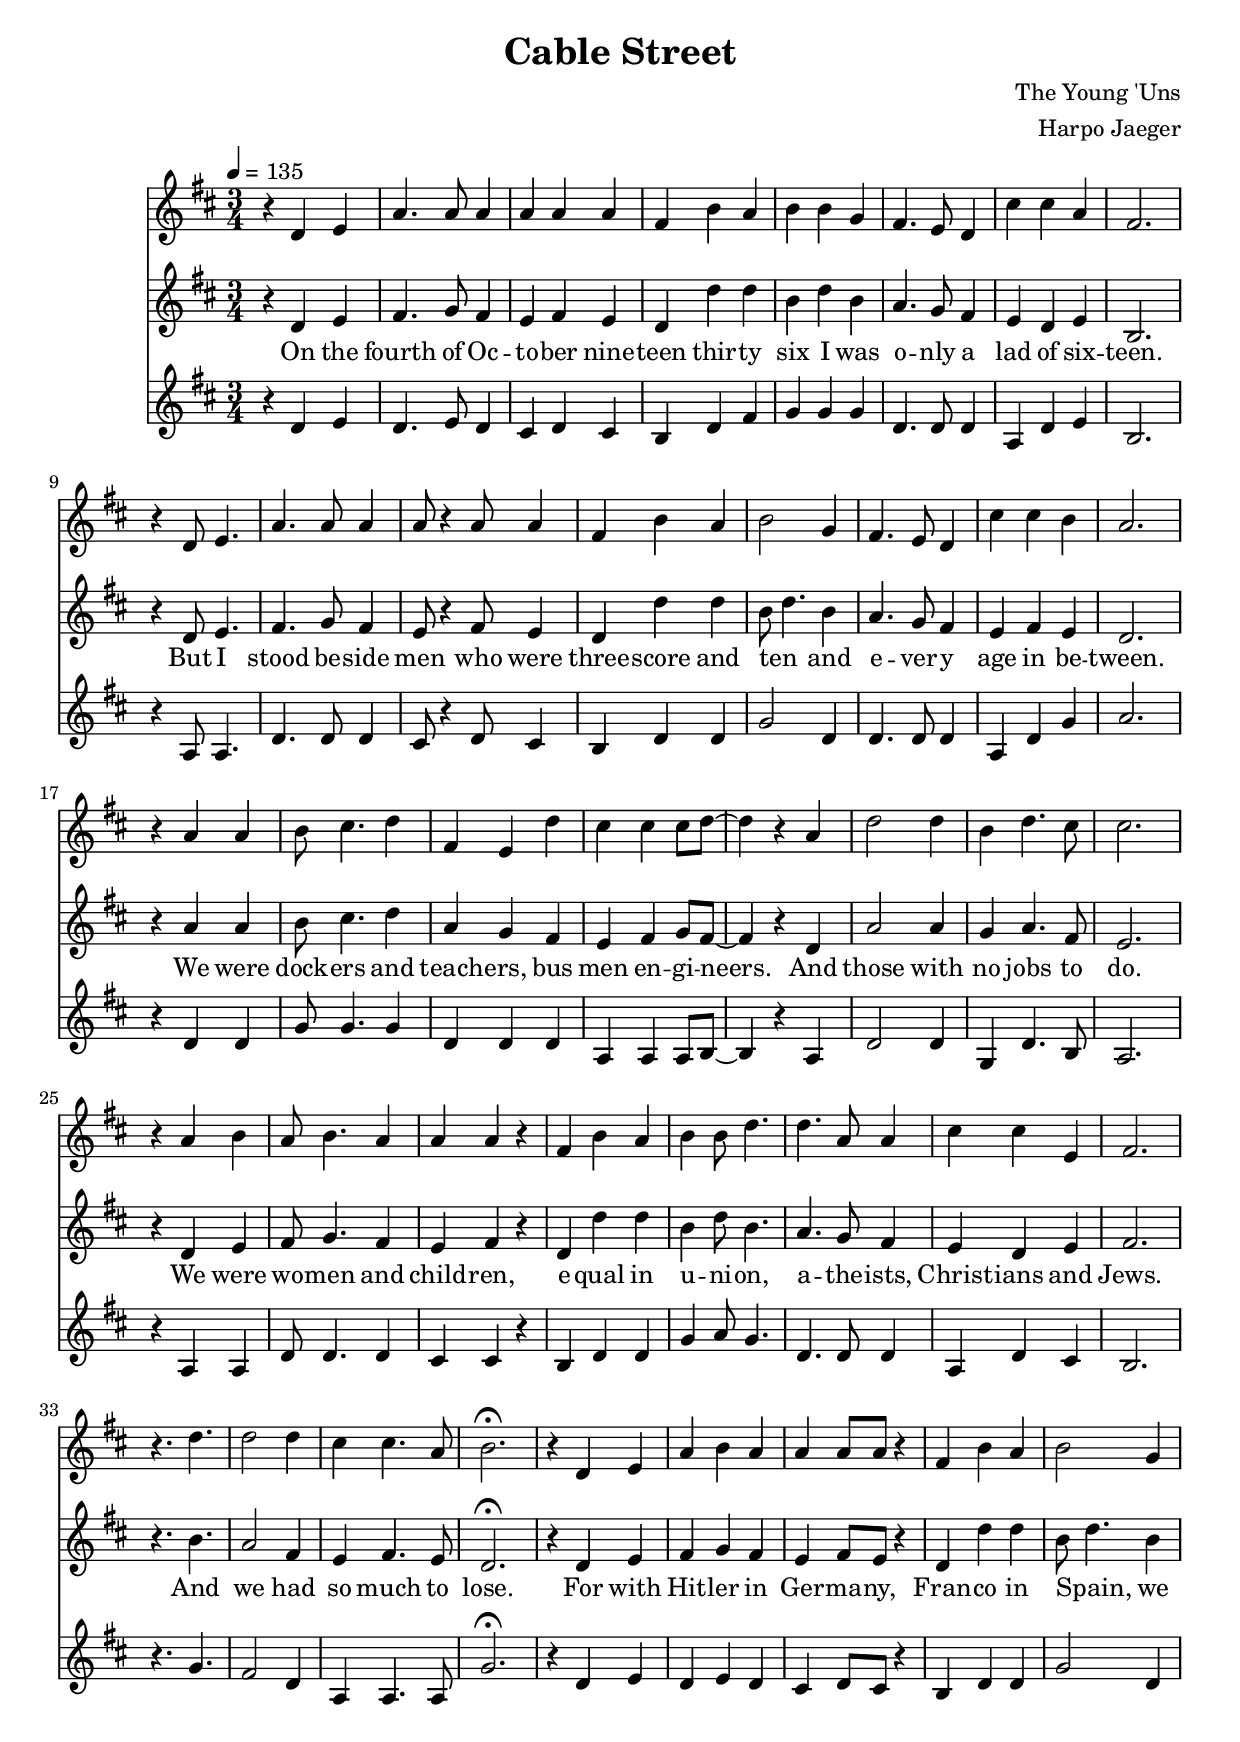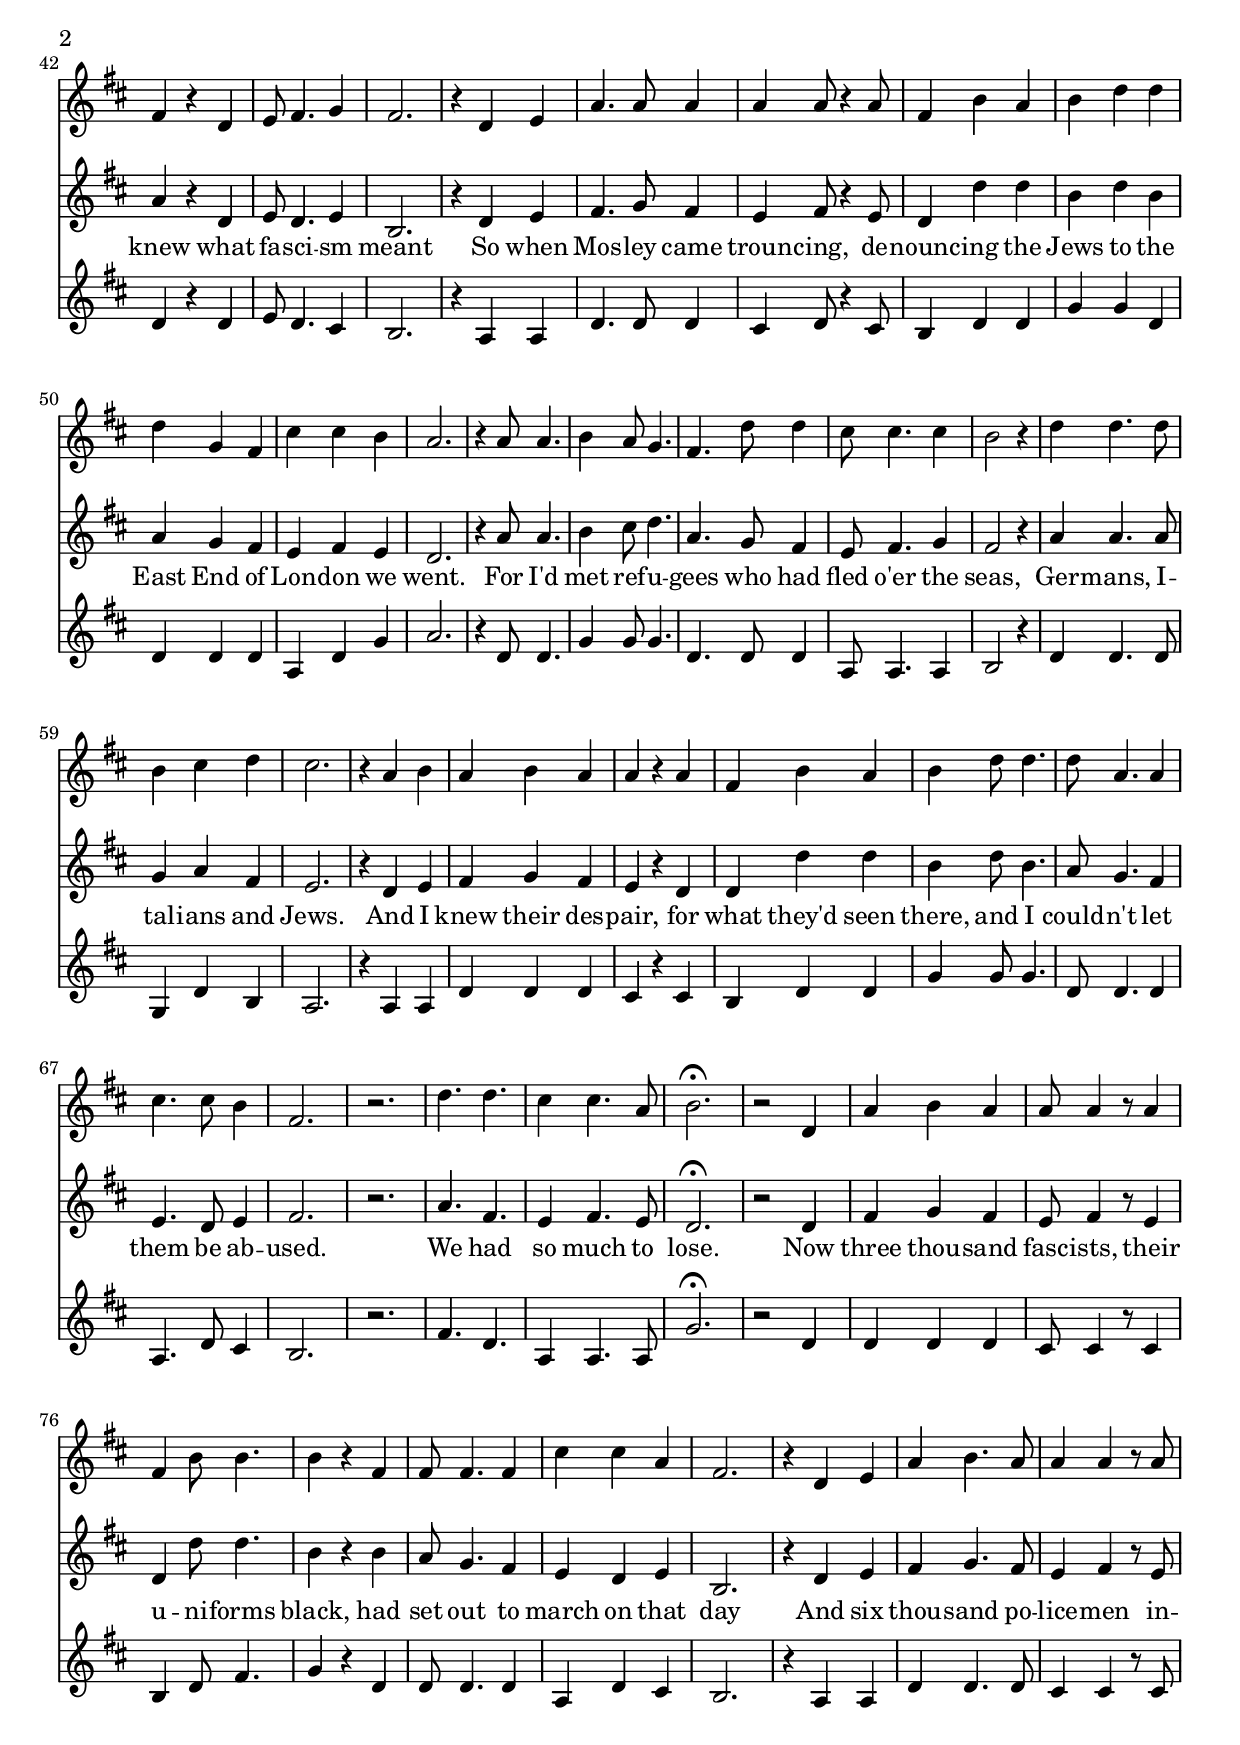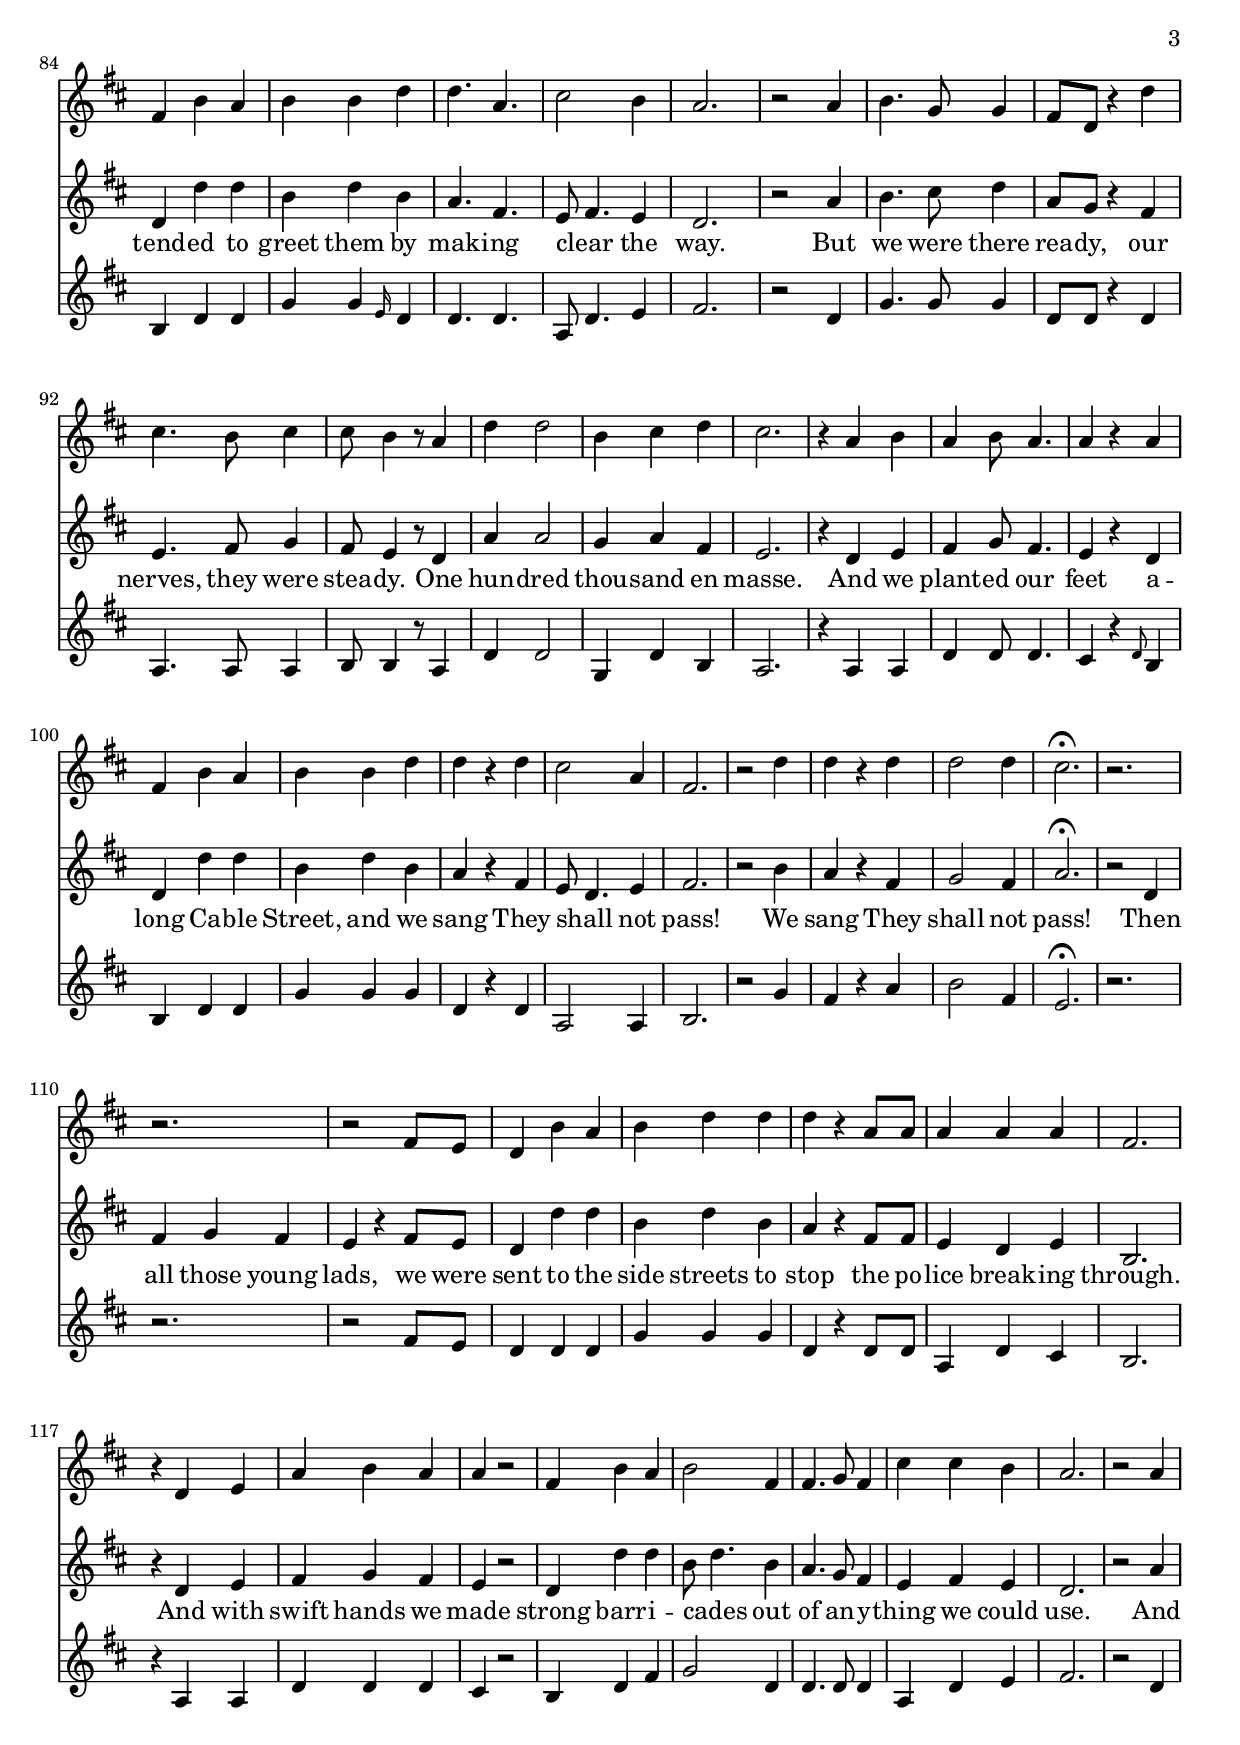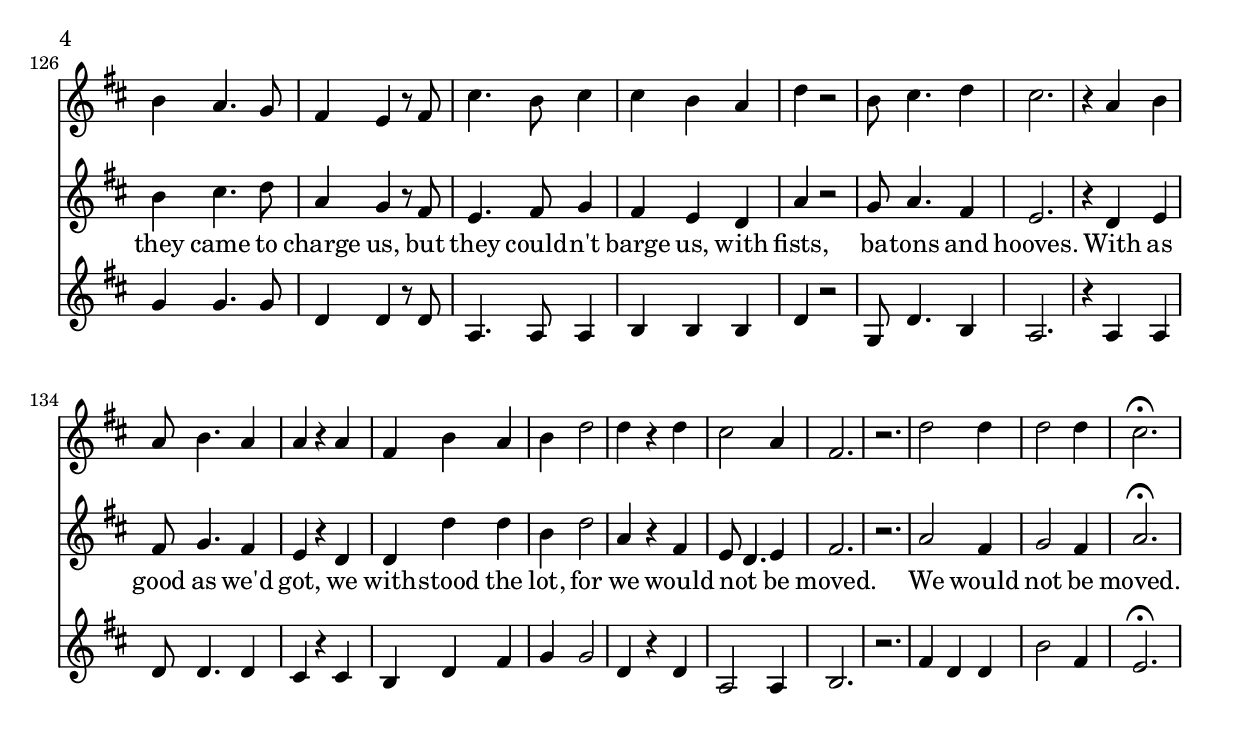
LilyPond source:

\version "2.18.2"
\header {
  title = "Cable Street"
  composer = "The Young 'Uns"
  arranger = "Harpo Jaeger"
}

verseone = \lyricmode {
  On the fourth of Oc -- to -- ber nine -- teen thir -- ty six I was o -- nly a lad of six -- teen. 
  But I stood be -- side men who were three -- score and ten and e -- ver -- y age in be -- tween.
  We were dock -- ers and teach -- ers, bus men en -- gi -- neers. And those with no jobs to do.
  We were wo -- men and child -- ren, e -- qual in u -- ni -- on, a -- the -- ists, Christ -- ians and Jews.
  And we had so much to lose.
}

versetwo = \lyricmode {
  For with Hit -- ler in Ger -- ma -- ny, Fran -- co in Spain, we knew what fa -- sci -- sm meant
  So when Mos -- ley came troun -- cing, de -- nounc -- ing the Jews to the East End of Lon -- don we went.
  For I'd met ref -- u -- gees who had fled o'er the seas, Ger -- mans, I -- tal -- ians and Jews.
  And I knew their des -- pair, for what they'd seen there, and I could -- n't let them be ab -- used.
  We had so much to lose.
}

versethree = \lyricmode {
  Now three thou -- sand fasc -- ists, their u -- ni -- forms black, had set out to march on that day
  And six thou -- sand po -- lice -- men in -- tend -- ed to greet them by mak -- ing clear the way.
  But we were there rea -- dy, our nerves, they were stea -- dy. One hun -- dred thou -- sand en masse.
  And we plant -- ed our feet a -- long Ca -- ble Street, and we sang They shall not pass!
  We sang They shall not pass!
}

versefour = \lyricmode {
  Then all those young lads, we were sent to the side streets to stop the po -- lice break -- ing through.
  And with swift hands we made strong barr -- i -- cades out of an -- y -- thing we could use.
  And they came to charge us, but they could -- n't barge us, with fists, ba -- tons and hooves.
  With as good as we'd got, we with -- stood the lot, for we would not be moved.
  We would not be moved.
}

\score {
<<
\relative c'
\new Voice = alto {
  \key d \major
  r4 d e a4. a8 a4 a a a fis b a b b g fis4. e8 d4 cis' cis a fis2.
  r4 d8 e4. a4. a8 a4 a8 r4 a8 a4 fis b a b2 g4 fis4. e8 d4 cis' cis b a2.
  r4 a a b8 cis4. d4 fis, e d' cis cis cis8 d~d4 r4 a d2 d4 b d4. cis8 cis 2.
  r4 a4 b a8 b4. a4 a a r fis b a b b8 d4. d a8 a4 cis cis e, fis2.
  r4. d'4. d2 d4 cis4 cis4. a8 b2.\fermata

  r4 d, e a4 b a a a8 a r4 fis b a b2 g4 fis r4 d e8 fis4. g4 fis2.
  r4 d e a4. a8 a4 a a8 r4 a8 fis4 b a b d d d g, fis cis' cis b a2.
  r4 a8 a4. b4 a8 g4. fis4. d'8 d4 cis8 cis4. cis4 b2 r4 d d4. d8 b4 cis d cis2.
  r4 a4 b a b a a r a fis b a b d8 d4. d8 a4. a4 cis4. cis8 b4 fis2.
  r2. d'4. d cis4 cis4. a8 b2.\fermata

  r2 d,4 a' b a a8 a4 r8 a4 fis b8 b4. b4 r fis fis8 fis4. fis4 cis' cis a fis2.
  r4 d e a b4. a8 a4 a r8 a fis4 b a b b d d4. a cis2 b4 a2.
  r2 a4 b4. g8 g4 fis8 d r4 d' cis4. b8 cis4 cis8 b4 r8 a4 d d2 b4 cis d cis2.
  r4 a b a b8 a4. a4 r a fis b a b b d d r d cis2 a4 fis2.
  r2 d'4 d r d d2 d4 cis2.\fermata

  r2. r2. r2 fis,8 e d4 b' a b d d d r a8 a a4 a a fis2.
  r4 d e a b a a r2 fis4 b a b2 fis4 fis4. g8 fis4 cis' cis b a2.
  r2 a4 b a4. g8 fis4 e r8 fis cis'4. b8 cis4 cis b a d r2 b8 cis4. d4 cis2.
  r4 a b a8 b4. a4 a r a fis b a b d2 d4 r d cis2 a4 fis2.
  r2. d'2 d4 d2 d4 cis2.\fermata
}
\relative c' 
\new Voice = "tenor" {
  \key d \major
  \tempo 4 = 135
  \time 3/4
  \relative c,
  r4 d e fis4. g8 fis4 e fis e d d' d b d b4 a4. g8 fis4 e d e b2.
  r4 d8 e4. fis4. g8 fis4 e8 r4 fis8 e4 d d' d b8~d4. b4 a4. g8 fis4 e fis e d2.
  r4 a'4 a b8 cis4. d4 a g fis e fis g8 fis8~fis4 r d a'2 a4 g a4. fis8 e2. 
  r4 d e fis8 g4. fis4 e fis r d d' d b4 d8 b4. a4. g8 fis4 e d e fis2.
  r4. b4. a2 fis4 e fis4. e8 d2.\fermata

  r4 d e fis g fis e fis8 e r4 d d' d b8~d4. b4 a r d, e8 d4. e4 b2.
  r4 d e fis4. g8 fis4 e fis8 r4 e8 d4 d' d b d b4 a g fis e fis e d2.
  r4 a'8 a4. b4 cis8 d4. a4. g8 fis4 e8 fis4. g4 fis2 r4 a4 a4. a8 g4 a fis e2. 
  r4 d e fis g fis e r d d d' d b d8 b4. a8 g4. fis4 e4. d8 e4 fis2.
  r2. a4. fis e4 fis4. e8 d2.\fermata

  r2 d4 fis g fis e8 fis4 r8 e4 d d'8 d4. b4 r b a8 g4. fis4 e d e b2.
  r4 d4 e fis g4. fis8 e4 fis r8 e d4 d' d b d b a4. fis e8~fis4. e4 d2.
  r2 a'4 b4. cis8 d4 a8 g r4 fis e4. fis8 g4 fis8 e4 r8 d4 a'4 a2 g4 a fis e2.
  r4 d e fis g8 fis4. e4 r d d d' d b d b a r fis e8~ d4. e4 fis2.
  r2 b4 a r fis g2 fis4 a2.\fermata

  r2 d,4 fis g fis e r fis8 e d4 d' d b d b a r fis8 fis e4 d e b2.
  r4 d e fis g fis e r2 d4 d' d b8~d4. b4 a4. g8 fis4 e fis e d2.
  r2 a'4 b cis4. d8 a4 g r8 fis e4. fis8 g4 fis e d a' r2 g8 a4. fis4 e2.
  r4 d e fis8 g4. fis4 e r d d d' d b d2 a4 r fis e8~d4. e4 fis2.
  r2. a2 fis4 g2 fis4 a2.\fermata
  
}
\new Lyrics \lyricsto "tenor" {
\verseone
\versetwo
\versethree
\versefour
}
\relative c'
\new Voice = bass {
  \key d \major
  r4 d e d4. e8 d4 cis d cis b d fis g g g d4. d8 d4 a4 d e b2.
  r4 a8 a4. d4. d8 d4 cis8 r4 d8 cis4 b d d g2 d4 d4. d8 d4 a d g a2.
  r4 d, d g8 g4. g4 d d d a a a8 b8~b4 r4 a d2 d4 g, d'4. b8 a2.
  r4 a a d8 d4. d4 cis cis r4 b d d g a8 g4. d4. d8 d4 a d cis b2.
  r4. g'4. fis2 d4 a a4. a8 g'2.\fermata

  r4 d e d e d cis d8 cis r4 b d d g2 d4 d r d e8 d4. cis4 b2.
  r4 a a d4. d8 d4 cis d8 r4 cis8 b4 d d g g d d d d a d g a2.
  r4 d,8 d4. g4 g8 g4. d d8 d4 a8 a4. a4 b2 r4 d4 d4. d8 g,4 d' b a2.
  r4 a a d d d cis r cis b d d g g8 g4. d8 d4. d4 a4. d8 cis4 b2.
  r2. fis'4. d a4 a4. a8 g'2.\fermata

  r2 d4 d d d cis8 cis4 r8 cis4 b4 d8 fis4. g4 r d d8 d4. d4 a d cis b2.
  r4 a a d d4. d8 cis4 cis r8 cis b4 d d g g \grace e16 d4 d4. d a8~d4. e4 fis2.
  r2 d4 g4. g8 g4 d8 d r4 d a4. a8 a4 b8 b4 r8 a4 d d2 g,4 d' b a2.
  r4 a a d d8 d4. cis4 r \grace d8 b4 b d d g g g d r d a2 a4 b2.
  r2 g'4 fis r a b2 fis4 e2.\fermata

  r2. r2. r2 fis8 e d4 d d g g g d r d8 d a4 d cis b2.
  r4 a a d d d cis r2 b4 d fis g2 d4 d4. d8 d4 a4 d e fis2.
  r2 d4 g g4. g8 d4 d r8 d a4. a8 a4 b b b d r2 g,8 d'4. b4 a2.
  r4 a4 a d8 d4. d4 cis r cis b d fis g g2 d4 r d a2 a4 b2.
  r2. fis'4 d d b'2 fis4 e2.\fermata
}
>>
\layout { }
\midi { }
}

